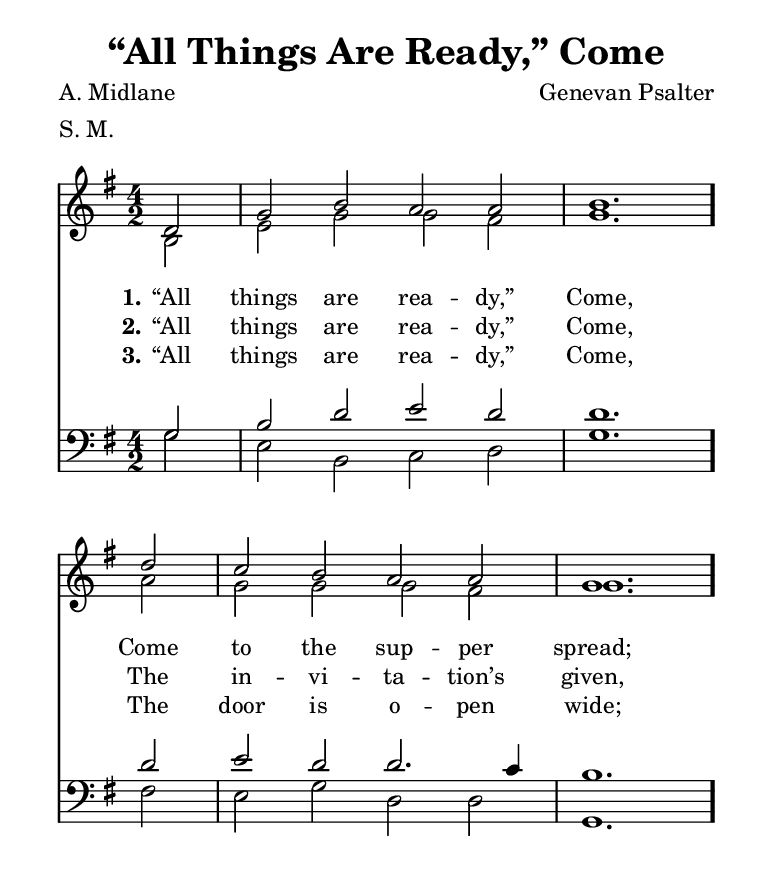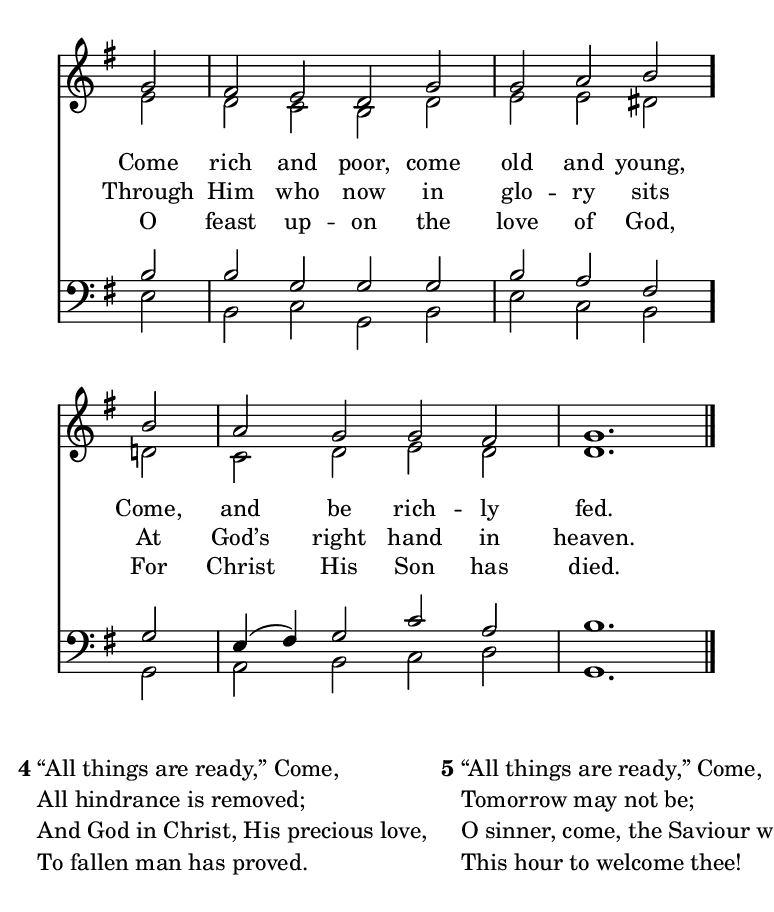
\include "common/global.ily"
\paper {
  \include "common/paper.ily"
  ragged-bottom = ##t
  %ragged-last-bottom = ##t
  systems-per-page = 2
  %page-count = ##f
}

\header{
  hymnnumber = "121"
  title = "“All Things Are Ready,” Come"
  tunename = "St. Michael"
  meter = "S. M."
  poet = "A. Midlane"
  composer = "Genevan Psalter"
  %copyright = ""
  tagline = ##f
}

% for fermata in MIDI
ta = { \tempo 2=80 }
tb = { \tempo 2=40 }

patternAA = { c2 | c2      c2 c2  c2 | c1. }
patternAB = { c2 | c2      c2 c2. c4 | c1. }
patternAC = { c2 | c4( c4) c2 c2  c2 | c1. }

patternBA = { c2 }

global = {
  \include "common/overrides.ily"
  \override Staff.TimeSignature.style = #'()
  \time 4/2
  \override Score.MetronomeMark.transparent = ##t % hide all fermata changes too
  \ta
  \key g \major
  \partial 2
  \autoBeamOff
}

notesSoprano = {
\global
\relative c' {

  \changePitch \patternAA { d | g b a a | b }
  \changePitch \patternAA { d | c b a a | g }
  \changePitch \patternBA { g | fis e d g | g a b }
  \changePitch \patternAA { b | a g g fis | g }

  \bar "|."

}
}

notesAlto = {
\global
\relative e' {

  \changePitch \patternAA { b | e g g fis | g }
  \changePitch \patternAA { a | g g g fis | g }
  \changePitch \patternBA { e | d c b d | e e dis }
  \changePitch \patternAA { d! | c d e d | d }

}
}

notesTenor = {
\global
\relative a {

  \changePitch \patternAA { g | b d e d | d }
  \changePitch \patternAB { d | e d d c | b }
  \changePitch \patternBA { b | b g g g | b a fis }
  \changePitch \patternAC { g | e( fis) g c a | b }

}
}

notesBass = {
\global
\relative f {

  \changePitch \patternAA { g | e b c d | g }
  \changePitch \patternAA { fis | e g d d | g, }
  \changePitch \patternBA { e' | b c g b | e c b }
  \changePitch \patternAA { g | a b c d | g, }

}
}

wordsA = \lyricmode {
\set stanza = "1."

“All things are rea -- dy,” Come, \bar "."
Come to the sup -- per spread; \bar "." \break
Come rich and poor, come old and young, \bar "."
Come, and be rich -- ly fed. \bar "." \break

}

wordsB = \lyricmode {
\set stanza = "2."

“All things are rea -- dy,” Come,

The in -- vi -- ta -- tion’s given,
Through Him who now in glo -- ry sits
At God’s right hand in heaven.

}

wordsC = \lyricmode {
\set stanza = "3."

“All things are rea -- dy,” Come,
The door is o -- pen wide;
O feast up -- on the love of God,
For Christ His Son has died.

}

wordsD = \markuplist {

\line { “All things are ready,” Come, }
\line { All hindrance is removed; }
\line { And God in Christ, His precious love, }
\line { To fallen man has proved. }

}

wordsE = \markuplist {

\line { “All things are ready,” Come, }
\line { Tomorrow may not be; }
\line { O sinner, come, the Saviour waits }
\line { This hour to welcome thee! }

}

\score {
  \context ChoirStaff <<
    \context Staff = upper <<
      \set ChoirStaff.systemStartDelimiter = #'SystemStartBar
      \context Voice  = sopranos { \voiceOne << \notesSoprano >> }
      \context Voice  = altos { \voiceTwo << \notesAlto >> }
      \context Lyrics = one   \lyricsto sopranos \wordsA
      \context Lyrics = two   \lyricsto sopranos \wordsB
      \context Lyrics = three \lyricsto sopranos \wordsC
    >>
    \context Staff = men <<
      \clef bass
      \context Voice  = tenors { \voiceOne << \notesTenor >> }
      \context Voice  = basses { \voiceTwo << \notesBass >> }
    >>
  >>
  \layout {
    \include "common/layout.ily"
  }
  \midi{
    \include "common/midi.ily"
  }
}

\noPageBreak

\markup { \fill-line {
  \hspace #0.1
  \line{ \bold 4 \column { \wordsD } }
  \hspace #0.1
  \line{ \bold 5 \column { \wordsE } }
  \hspace #0.1
} }

\version "2.18.0"  % necessary for upgrading to future LilyPond versions.

% vi:set et ts=2 sw=2 ai nocindent syntax=lilypond:
